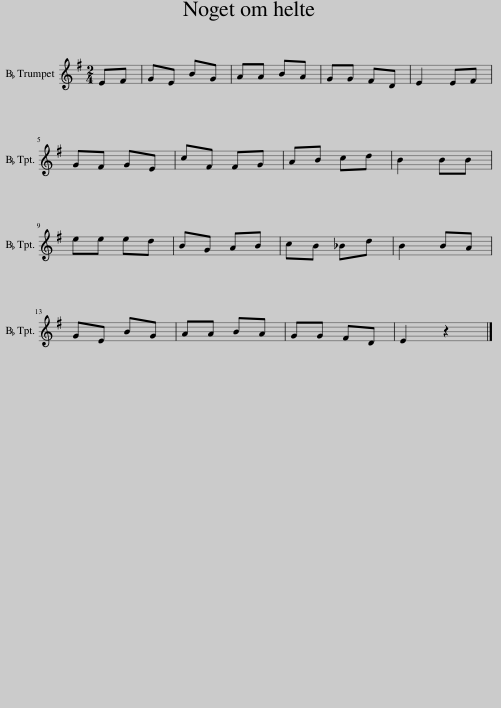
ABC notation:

X:1
L:1/8
M:2/4
I:linebreak $
K:none
V:1 treble transpose=-2
V:1
[K:G] EF | GE BG | AA BA | GG FD | E2 EF |$ %5
 GF GE | cF FG | AB cd | B2 BB |$ ee ed | %10
 BG AB | cB _Bd | B2 BA |$ GE BG | AA BA | %15
 GG FD | E2 z2 |] %17
